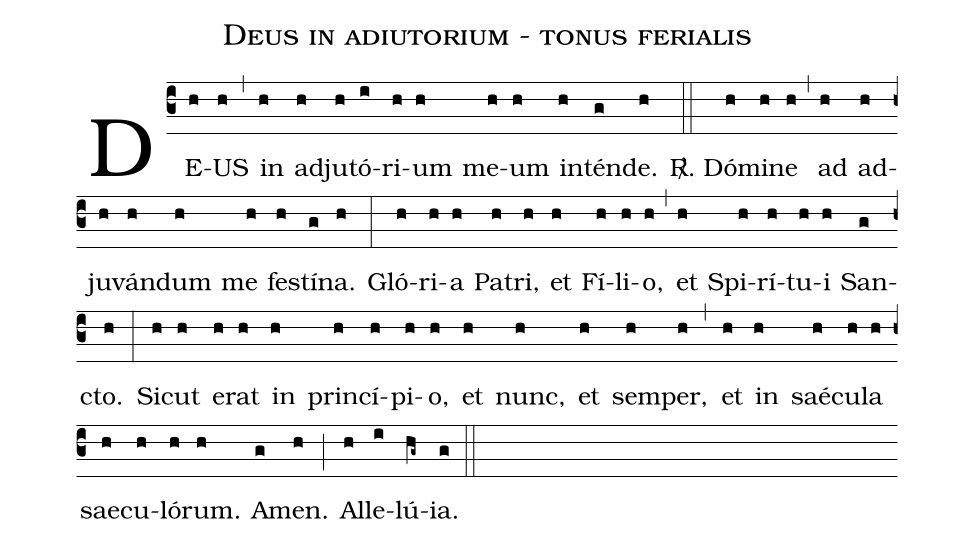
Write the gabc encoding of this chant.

name: Deus in adiutorium - tonus ferialis;
%%
(c3) DE(h)US(h) (,)
in(h) ad(h)ju(h)tó(i)ri(h)um(h) me(h)um(h) in(h)tén(g)de.(h) (::)

<sp>R/</sp>. Dó(h)mi(h)ne(h) (,)
ad(h) ad(h)ju(h)ván(h)dum(h) me(h) fes(h)tí(g)na.(h) (:)

Gló(h)ri(h)a(h) Pat(h)ri,(h) et(h) Fí(h)li(h)o,(h) (,)
et(h) Spi(h)rí(h)tu(h)i(h) San(g)cto.(h) (:)

Si(h)cut(h) e(h)rat(h) in(h) prin(h)cí(h)pi(h)o,(h) et(h) nunc,(h) et(h) sem(h)per,(h) (,)
et(h) in(h) saé(h)cu(h)la(h) sae(h)cu(h)ló(h)rum.(h) A(g)men.(h) (;)
Al(h)le(i)lú(hg~)ia.(g) (::)
